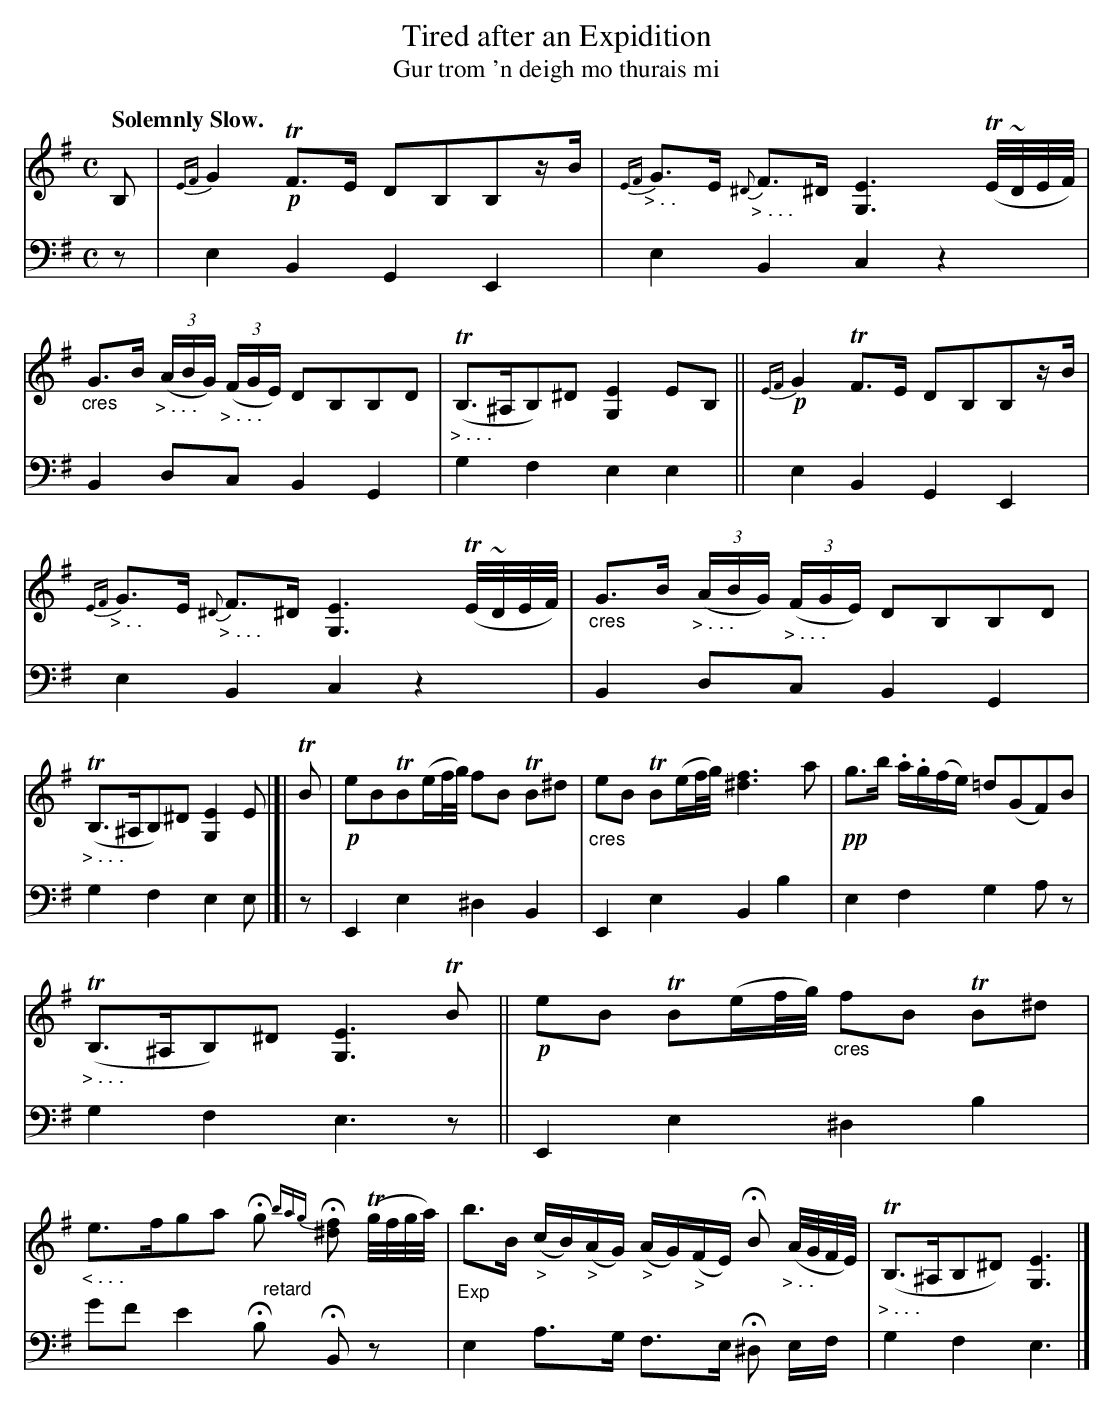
X:1
T: Tired after an Expidition
T: Gur trom 'n deigh mo thurais mi
M: C
L: 1/16
Q: "Solemnly Slow."
K: Em
V: 1 staves=2
B,2 |\
{EF}G4 !p!TF3E D2B,2B,2zB | "_> . ."{EF}G3E "_> . . ."{^D}F3^D [E6G,6] (TE/~D/E/F/) |\
"_cres"G3B "_> . . ."(3(ABG) "_> . . ."(3(FGE) D2B,2B,2D2 | "_> . . ."(TB,3^A,B,2)^D2 [E4G,4] E2B,2 ||\
!p!{EF}G4 TF3E D2B,2B,2zB |
"_> . ."{EF}G3E "_> . . ."{^D}F3^D [E6G,6] (TE/~D/E/F/) |\
"_cres"G3B "_> . . ."(3(ABG) "_> . . ."(3(FGE) D2B,2B,2D2 | "_> . . ."(TB,3^A,B,2)^D2 [E4G,4] E2 |]| TB2 |\
!p!e2B2TB2(ef/g/) f2B2 TB2^d2 | "_cres"e2B2 TB2(ef/g/) [f6^d6] a2 |\
!pp!g3b .a.g(fe) =d2(G2F2)B2 |
"_> . . ."(TB,3^A,B,2)^D2 [E6G,6] TB2 ||\
!p!e2B2 TB2(ef/g/) "_cres"f2B2 TB2^d2 | "_< . . ."e3fg2a2 Hg2 {bag}H[f2^d2] (Tg/f/g/a/) |\
"_Exp"b3B ("_>"cB)("_>"AG) ("_>"AG)("_>"FE) HB2 ("_> . ."A/G/F/E/) | "_> . . ."(TB,3^A,B,2^D2) [E6G,6] |]
V: 2 clef=bass middle=d
z2 |\
e4 B4 G4 E4 | e4 B4 c4 z4 | B4 d2c2 B4 G4 | g4 f4 e4 e4 ||
e4 B4 G4 E4 | e4 B4 c4 z4 | B4 d2c2 B4 G4 | g4 f4 e4 e2 |]| z2 |
E4e4 ^d4B4 | E4e4 B4b4 | e4f4 g4a2z2 | g4f4 e6 z2 ||
E4e4 ^d4b4 | g'2f'2 e'4 "^   retard"Hb2 HB2 z2 | e4 a3g f3e H^d2 ef | g4f4 e6 |]
